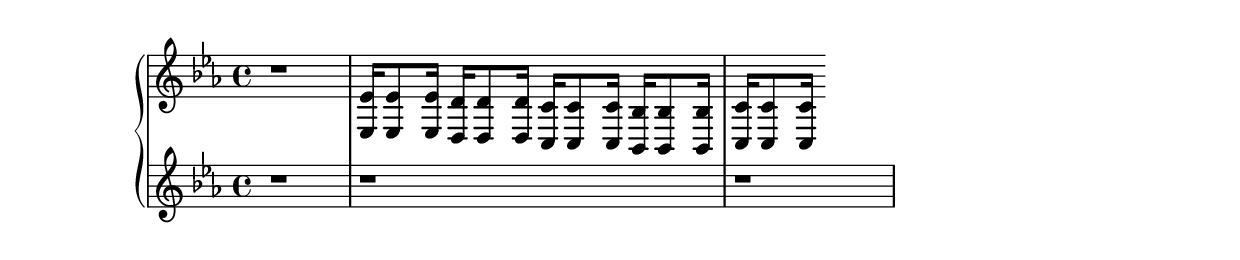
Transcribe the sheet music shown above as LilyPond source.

\version "2.18.0"
\new PianoStaff <<
  \new Staff {
    \key c \minor
    r1
    % section beginning at 1:01
    <<ees'16 ees16>> <<ees'8 ees8>> <<ees'16 ees16>>
    <<d'16 d16>> <<d'8 d8>> <<d'16 d16>>
    <<c'16 c16>> <<c'8 c8>> <<c'16 c16>>
    <<bes,16 bes16>> <<bes,8 bes8>> <<bes,16 bes16>>
    <<c'16 c16>> <<c'8 c8>> <<c'16 c16>>
  }
  \new Staff {
    \key c \minor
    r1
    r1
    r1

  }
>>